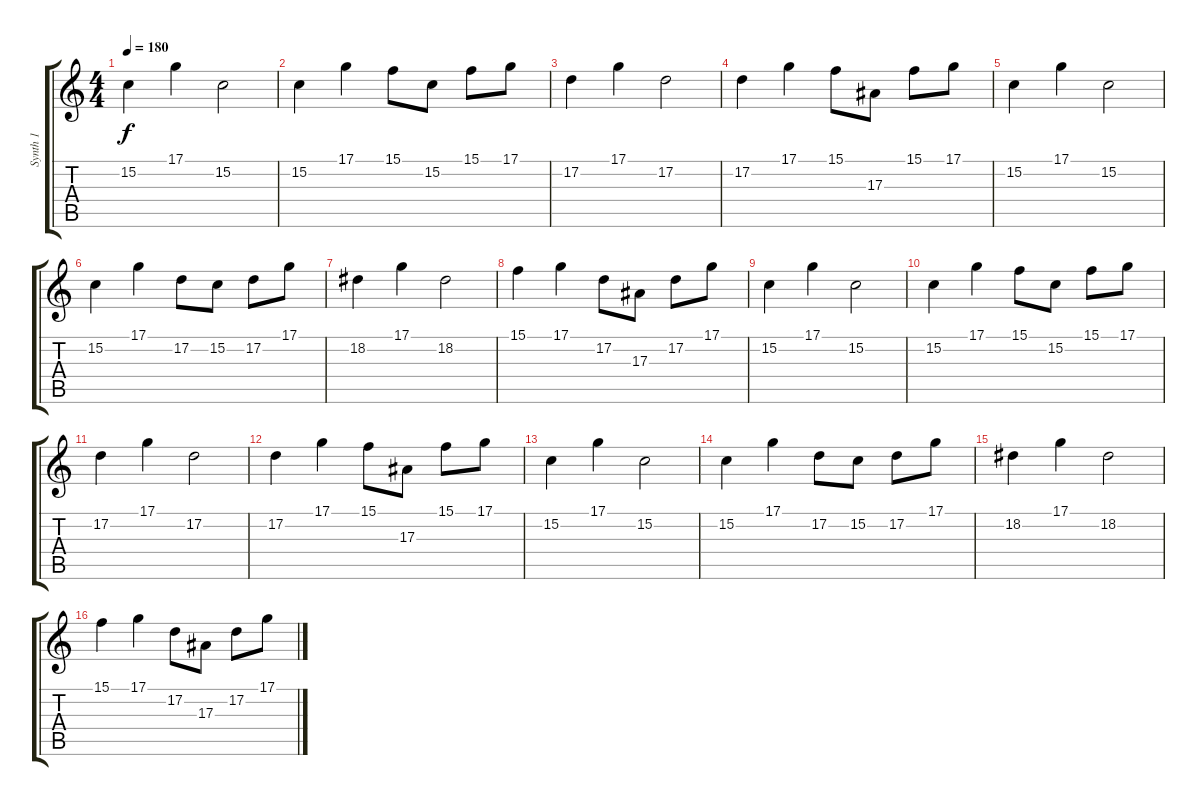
\track ("Synth 1" "Synth 1") {instrument choiraahs}
\staff {score tabs}
\tuning (D4 A3 F3 C3 G2 D2) {hide}
\ts (4 4)
\tempo 180
\clef g2
\ks c
15.2.4{dy f} 17.1.4 15.2.2 |
15.2.4 17.1.4 15.1.8 15.2.8 15.1.8 17.1.8 |
17.2.4 17.1.4 17.2.2 |
17.2.4 17.1.4 15.1.8 17.3.8 15.1.8 17.1.8 |
15.2.4 17.1.4 15.2.2 |
15.2.4 17.1.4 17.2.8 15.2.8 17.2.8 17.1.8 |
18.2.4 17.1.4 18.2.2 |
15.1.4 17.1.4 17.2.8 17.3.8 17.2.8 17.1.8 |
15.2.4 17.1.4 15.2.2 |
15.2.4 17.1.4 15.1.8 15.2.8 15.1.8 17.1.8 |
17.2.4 17.1.4 17.2.2 |
17.2.4 17.1.4 15.1.8 17.3.8 15.1.8 17.1.8 |
15.2.4 17.1.4 15.2.2 |
15.2.4 17.1.4 17.2.8 15.2.8 17.2.8 17.1.8 |
18.2.4 17.1.4 18.2.2 |
15.1.4 17.1.4 17.2.8 17.3.8 17.2.8 17.1.8
